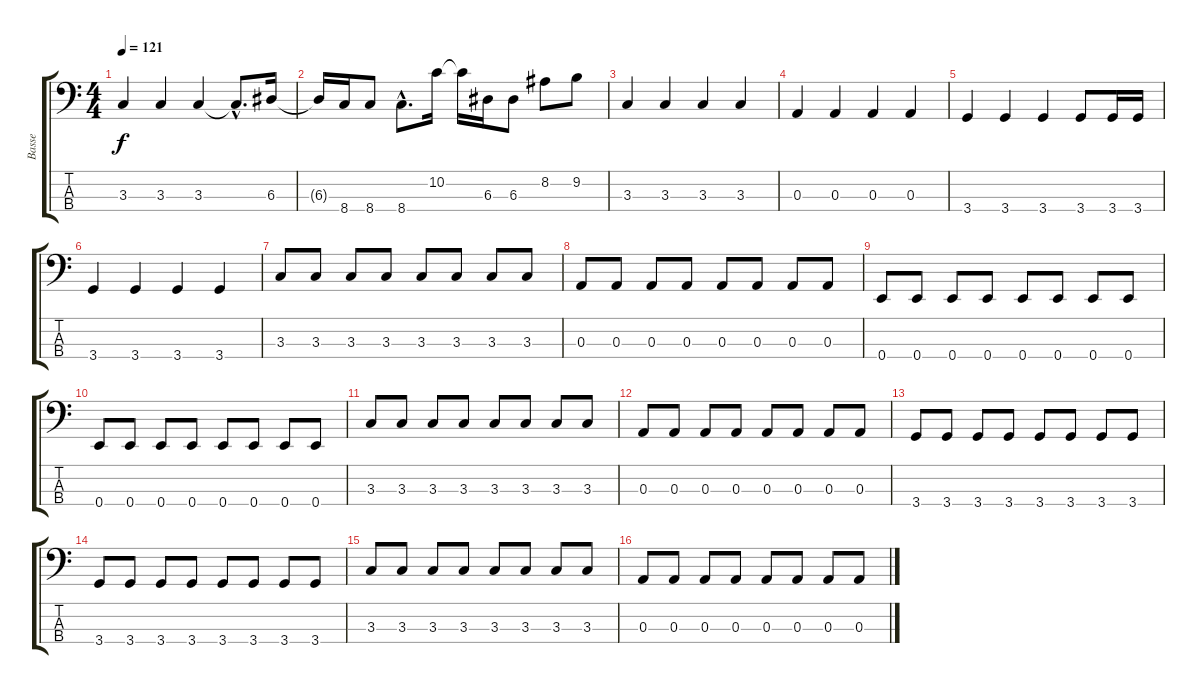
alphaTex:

\track ("Basse" "Basse") {instrument fretlessbass}
\staff {score tabs}
\tuning (G2 D2 A1 E1) {hide}
\ts (4 4)
\tempo 121
\clef f4
\ks c
3.3.4{dy f} 3.3.4 3.3.4 3.3{hac t}.8{d} 6.3.16 |
6.3{t}.16 8.4.16 8.4.8 8.4{hac}.8{d} 10.2.16 10.2{t}.16 6.3.16 6.3.8 8.2.8 9.2.8 |
3.3.4 3.3.4 3.3.4 3.3.4 |
0.3.4 0.3.4 0.3.4 0.3.4 |
3.4.4 3.4.4 3.4.4 3.4.8 3.4.16 3.4.16 |
3.4.4 3.4.4 3.4.4 3.4.4 |
3.3.8 3.3.8 3.3.8 3.3.8 3.3.8 3.3.8 3.3.8 3.3.8 |
0.3.8 0.3.8 0.3.8 0.3.8 0.3.8 0.3.8 0.3.8 0.3.8 |
0.4.8 0.4.8 0.4.8 0.4.8 0.4.8 0.4.8 0.4.8 0.4.8 |
0.4.8 0.4.8 0.4.8 0.4.8 0.4.8 0.4.8 0.4.8 0.4.8 |
3.3.8 3.3.8 3.3.8 3.3.8 3.3.8 3.3.8 3.3.8 3.3.8 |
0.3.8 0.3.8 0.3.8 0.3.8 0.3.8 0.3.8 0.3.8 0.3.8 |
3.4.8 3.4.8 3.4.8 3.4.8 3.4.8 3.4.8 3.4.8 3.4.8 |
3.4.8 3.4.8 3.4.8 3.4.8 3.4.8 3.4.8 3.4.8 3.4.8 |
3.3.8 3.3.8 3.3.8 3.3.8 3.3.8 3.3.8 3.3.8 3.3.8 |
0.3.8 0.3.8 0.3.8 0.3.8 0.3.8 0.3.8 0.3.8 0.3.8
